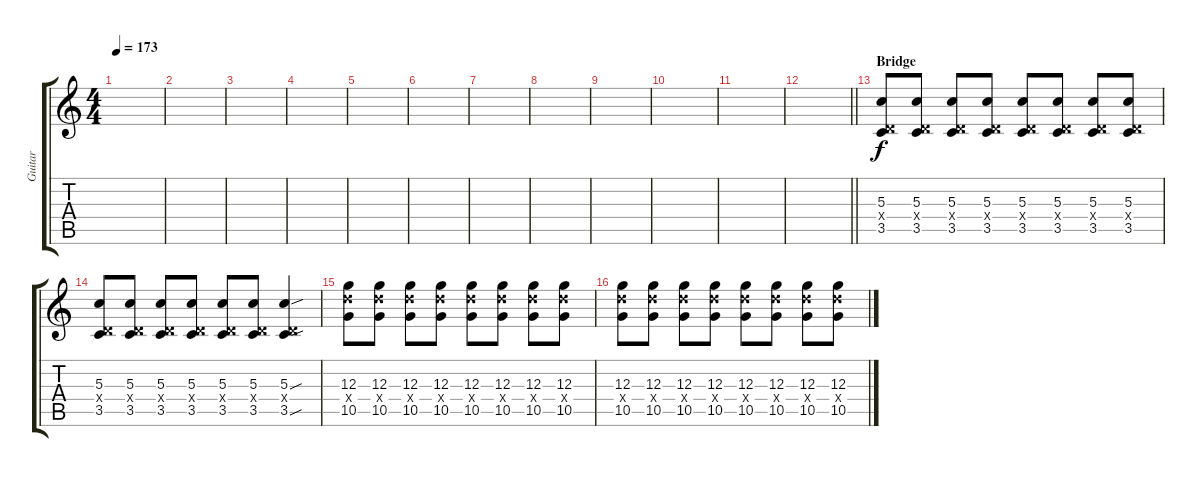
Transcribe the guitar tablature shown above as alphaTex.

\track ("Guitar" "Guitar") {instrument distortionguitar}
\staff {score tabs}
\tuning (E4 B3 G3 D3 A2 E2) {hide}
\ts (4 4)
\tempo 173
\clef g2
\ks c
|
|
|
|
|
|
|
|
|
|
|
\barLineRight lightlight
|
\section ("" "Bridge")
(5.3 0.4{x} 3.5).8{volume 11 balance 14} (5.3 0.4{x} 3.5).8 (5.3 0.4{x} 3.5).8 (5.3 0.4{x} 3.5).8 (5.3 0.4{x} 3.5).8 (5.3 0.4{x} 3.5).8 (5.3 0.4{x} 3.5).8 (5.3 0.4{x} 3.5).8 |
(5.3 0.4{x} 3.5).8 (5.3 0.4{x} 3.5).8 (5.3 0.4{x} 3.5).8 (5.3 0.4{x} 3.5).8 (5.3 0.4{x} 3.5).8 (5.3 0.4{x} 3.5).8 (5.3{sou} 0.4{x} 3.5{sou}).4 |
(12.3 12.4{x} 10.5).8 (12.3 12.4{x} 10.5).8 (12.3 12.4{x} 10.5).8 (12.3 12.4{x} 10.5).8 (12.3 12.4{x} 10.5).8 (12.3 12.4{x} 10.5).8 (12.3 12.4{x} 10.5).8 (12.3 12.4{x} 10.5).8 |
(12.3 12.4{x} 10.5).8 (12.3 12.4{x} 10.5).8 (12.3 12.4{x} 10.5).8 (12.3 12.4{x} 10.5).8 (12.3 12.4{x} 10.5).8 (12.3 12.4{x} 10.5).8 (12.3 12.4{x} 10.5).8 (12.3 12.4{x} 10.5).8
